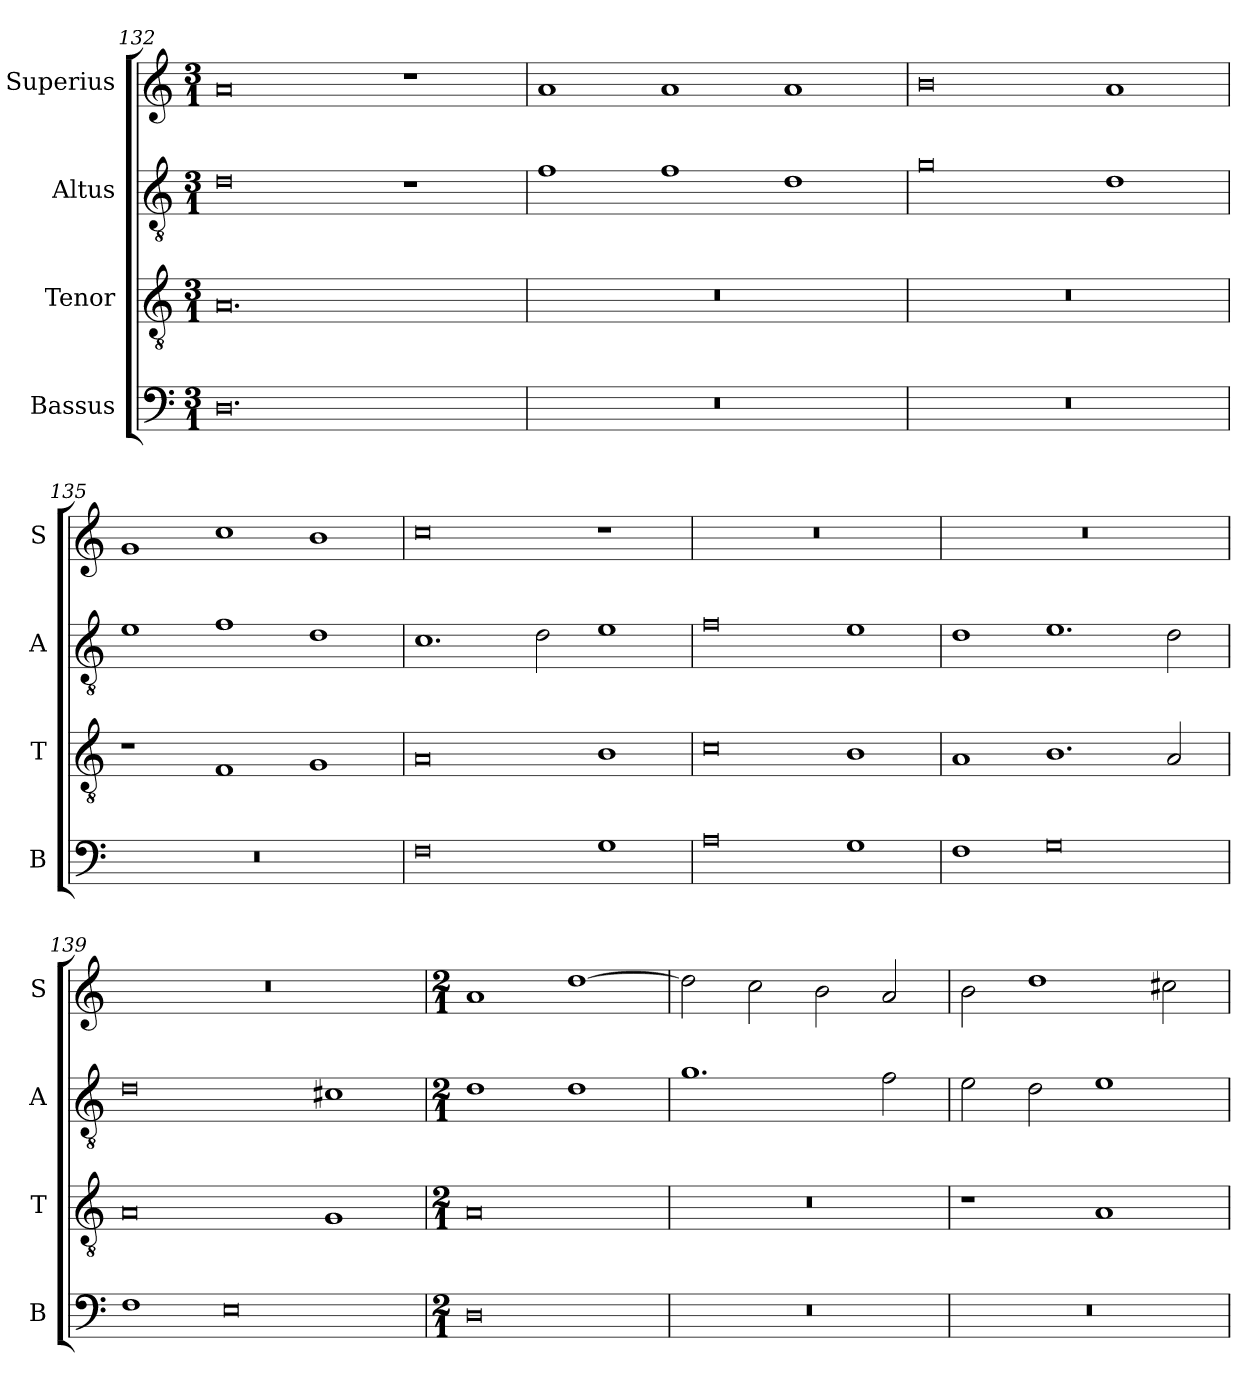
**kern	**kern	**kern	**kern
*part4	*part3	*part2	*part1
*staff4	*staff3	*staff2	*staff1
*I"Bassus	*I"Tenor	*I"Altus	*I"Superius
*I'B	*I'T	*I'A	*I'S
*clefF4	*clefGv2	*clefGv2	*clefG2
*k[]	*k[]	*k[]	*k[]
*C:	*C:	*C:	*C:
*M3/1	*M3/1	*M3/1	*M3/1
=132	=132	=132	=132
0.D	0.A	0d	0a
.	.	1r	1r
=133	=133	=133	=133
1%3r	1%3r	1f	1a
.	.	1f	1a
.	.	1d	1a
=134	=134	=134	=134
1%3r	1%3r	0g	0b
.	.	1d	1a
=135	=135	=135	=135
1%3r	1r	1e	1g
.	1F	1f	1cc
.	1G	1d	1b
=136	=136	=136	=136
0F	0A	1.c	0cc
.	.	2d	.
1G	1B	1e	1r
=137	=137	=137	=137
0A	0c	0f	1%3r
1G	1B	1e	.
=138	=138	=138	=138
1F	1A	1d	1%3r
0G	1.B	1.e	.
.	2A	2d	.
=139	=139	=139	=139
1F	0A	0d	1%3r
0E	.	.	.
.	1G	1c#X	.
=140	=140	=140	=140
*M2/1	*M2/1	*M2/1	*M2/1
0D	0A	1d	1a
.	.	1d	[1dd
=141	=141	=141	=141
0r	0r	1.g	2dd]
.	.	.	2cc
.	.	.	2b
.	.	2f	2a
=142	=142	=142	=142
0r	1r	2e	2b
.	.	2d	1dd
.	1A	1e	.
.	.	.	2cc#X
=	=	=	=
*-	*-	*-	*-
